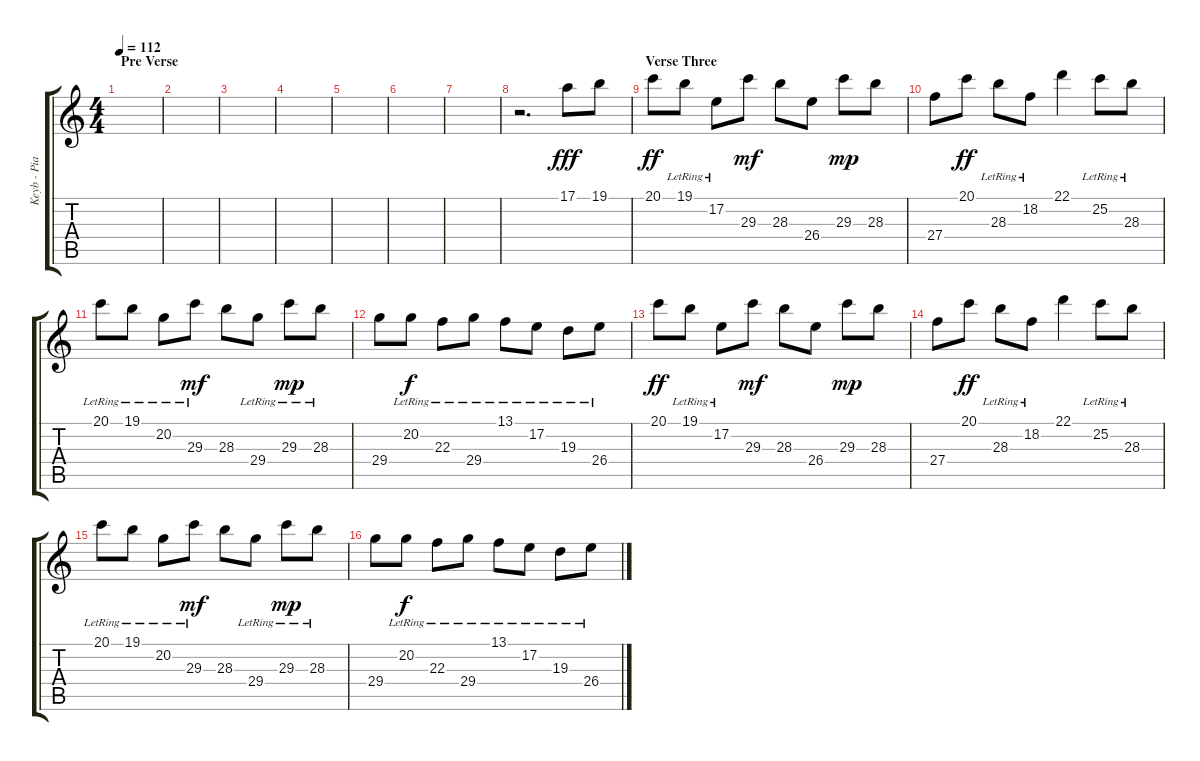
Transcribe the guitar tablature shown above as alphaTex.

\track ("Keyb - Piano" "Keyb - Pia") {instrument brightacousticpiano}
\staff {score tabs}
\tuning (E4 B3 G3 D3 A2 E2) {hide}
\ts (4 4)
\section ("" "Pre Verse ")
\tempo 112
\clef g2
\ks c
|
|
|
|
|
|
|
r.2{d} 17.1.8{dy fff} 19.1.8 |
\section ("" "Verse Three")
20.1.8{dy ff} 19.1{lr}.8 17.2{lr}.8 29.3.8{dy mf} 28.3.8 26.4.8 29.3.8{dy mp} 28.3.8 |
27.4.8 20.1.8{dy ff} 28.3{lr}.8 18.2{lr}.8 22.1.4 25.2{lr}.8 28.3{lr}.8 |
20.1{lr}.8 19.1{lr}.8 20.2{lr}.8 29.3{lr}.8{dy mf} 28.3.8 29.4{lr}.8 29.3{lr}.8{dy mp} 28.3{lr}.8 |
29.4.8 20.2{lr}.8{dy f} 22.3{lr}.8 29.4{lr}.8 13.1{lr}.8 17.2{lr}.8 19.3{lr}.8 26.4{lr}.8 |
20.1.8{dy ff} 19.1{lr}.8 17.2{lr}.8 29.3.8{dy mf} 28.3.8 26.4.8 29.3.8{dy mp} 28.3.8 |
27.4.8 20.1.8{dy ff} 28.3{lr}.8 18.2{lr}.8 22.1.4 25.2{lr}.8 28.3{lr}.8 |
20.1{lr}.8 19.1{lr}.8 20.2{lr}.8 29.3{lr}.8{dy mf} 28.3.8 29.4{lr}.8 29.3{lr}.8{dy mp} 28.3{lr}.8 |
29.4.8 20.2{lr}.8{dy f} 22.3{lr}.8 29.4{lr}.8 13.1{lr}.8 17.2{lr}.8 19.3{lr}.8 26.4{lr}.8
